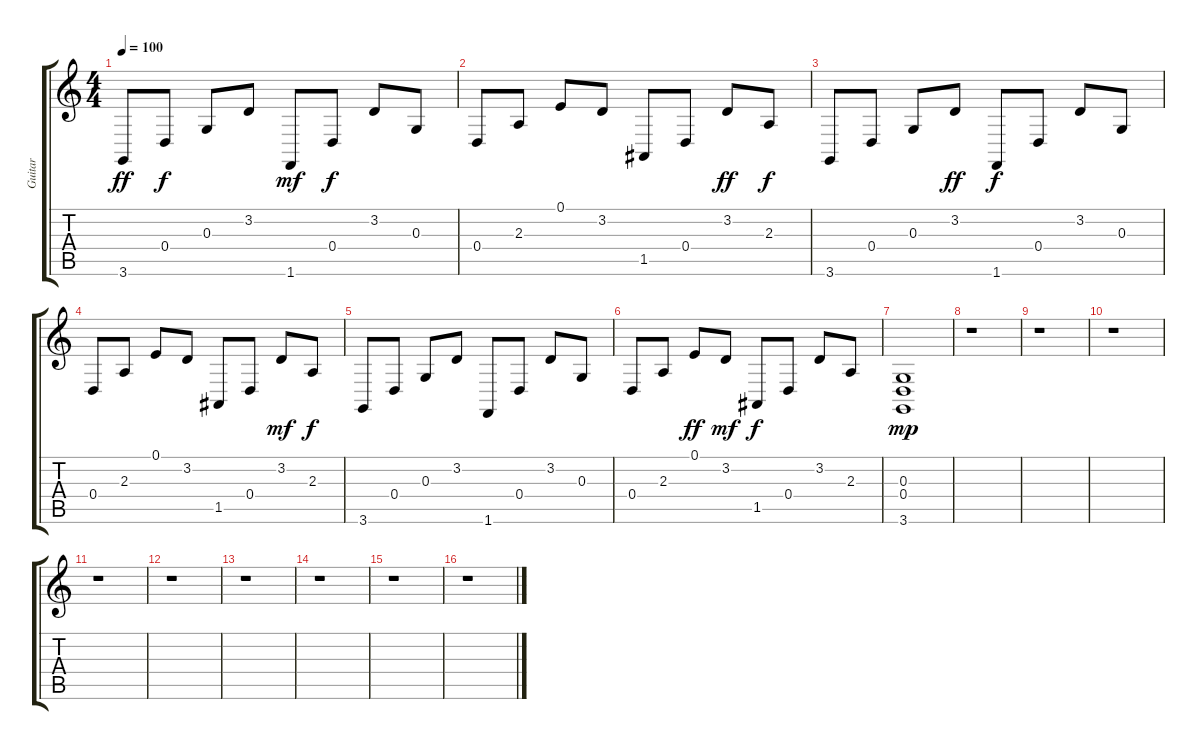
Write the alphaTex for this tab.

\track ("Guitar" "Guitar") {instrument fx1rain}
\staff {score tabs}
\tuning (E4 B3 G3 D3 A2 E2) {hide}
\ts (4 4)
\tempo 100
\clef g2
\ks c
3.6.8{dy ff} 0.4.8{dy f} 0.3.8 3.2.8 1.6.8{dy mf} 0.4.8{dy f} 3.2.8 0.3.8 |
0.4.8 2.3.8 0.1.8 3.2.8 1.5.8 0.4.8 3.2.8{dy ff} 2.3.8{dy f} |
3.6.8 0.4.8 0.3.8 3.2.8{dy ff} 1.6.8{dy f} 0.4.8 3.2.8 0.3.8 |
0.4.8 2.3.8 0.1.8 3.2.8 1.5.8 0.4.8 3.2.8{dy mf} 2.3.8{dy f} |
3.6.8 0.4.8 0.3.8 3.2.8 1.6.8 0.4.8 3.2.8 0.3.8 |
0.4.8 2.3.8 0.1.8{dy ff} 3.2.8{dy mf} 1.5.8{dy f} 0.4.8 3.2.8 2.3.8 |
(0.3 0.4 3.6).1{dy mp} |
r.1 |
r.1 |
r.1 |
r.1 |
r.1 |
r.1 |
r.1 |
r.1 |
r.1
